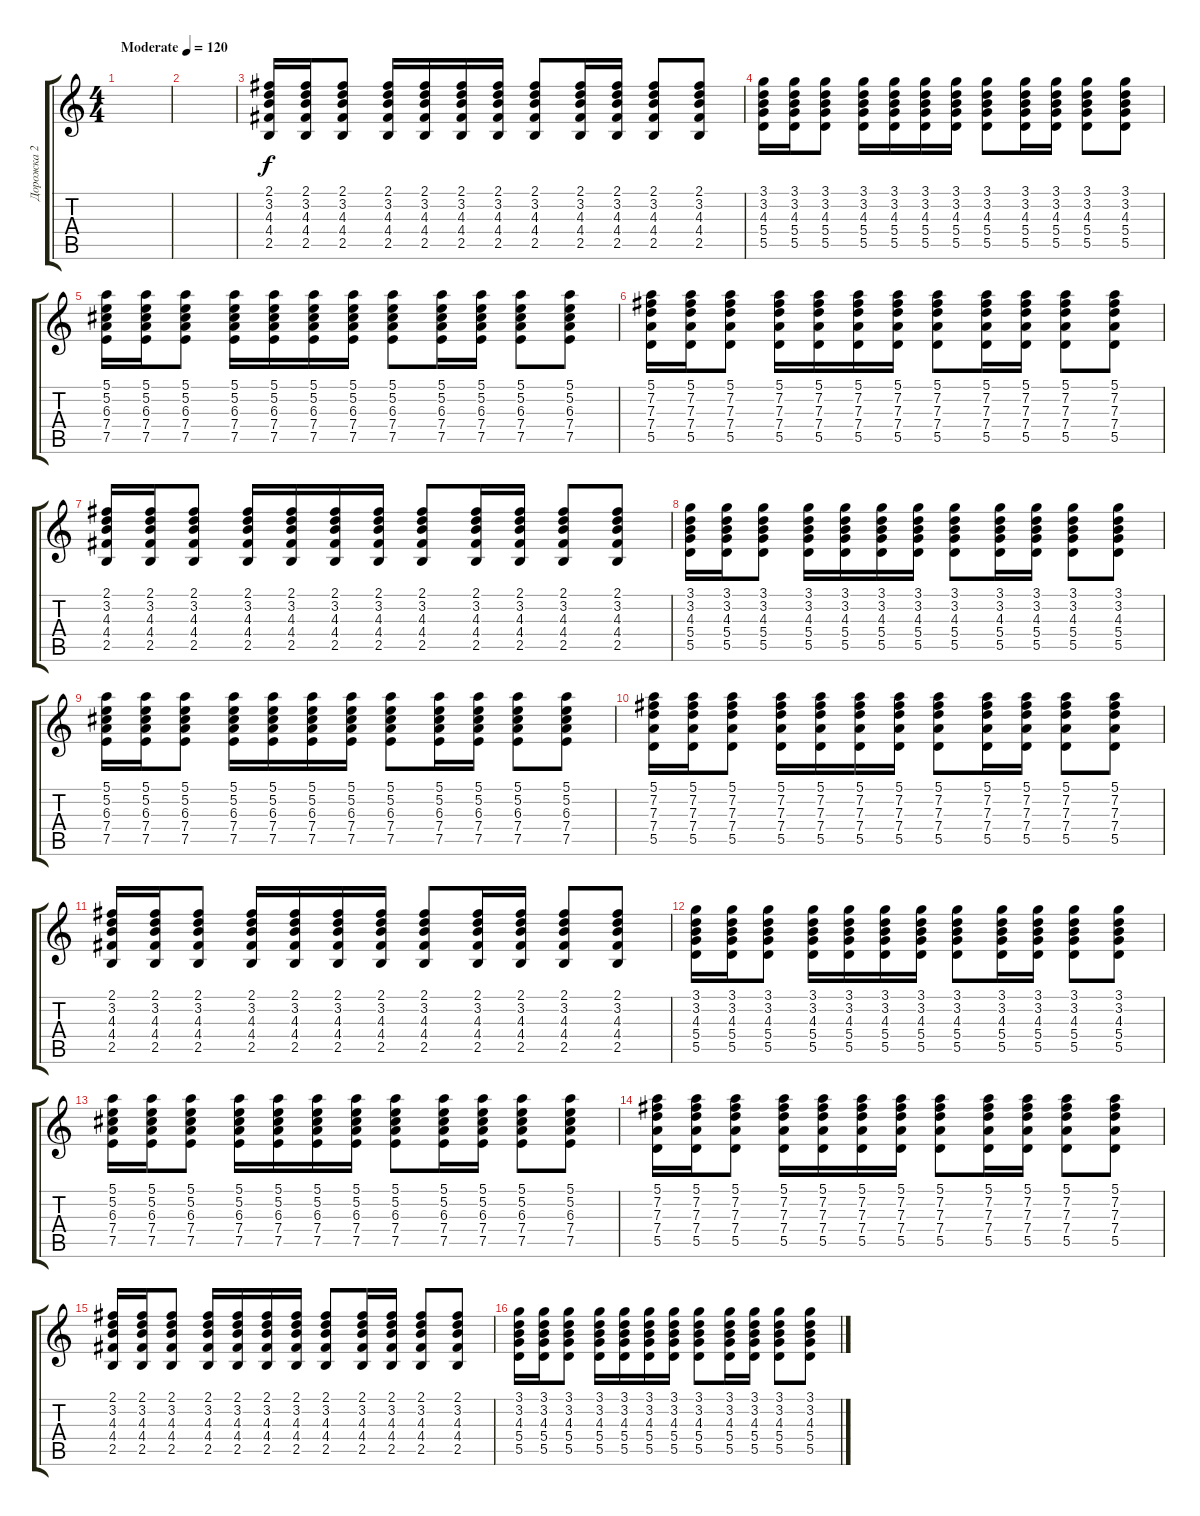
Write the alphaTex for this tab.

\track ("Дорожка 2" "Дорожка 2") {instrument acousticguitarnylon}
\staff {score tabs}
\tuning (E4 B3 G3 D3 A2 E2) {hide}
\ts (4 4)
\tempo (120 "Moderate")
\clef g2
\ks c
|
|
(2.1 3.2 4.3 4.4 2.5).16 (2.1 3.2 4.3 4.4 2.5).16 (2.1 3.2 4.3 4.4 2.5).8 (2.1 3.2 4.3 4.4 2.5).16 (2.1 3.2 4.3 4.4 2.5).16 (2.1 3.2 4.3 4.4 2.5).16 (2.1 3.2 4.3 4.4 2.5).16 (2.1 3.2 4.3 4.4 2.5).8 (2.1 3.2 4.3 4.4 2.5).16 (2.1 3.2 4.3 4.4 2.5).16 (2.1 3.2 4.3 4.4 2.5).8 (2.1 3.2 4.3 4.4 2.5).8 |
(3.1 3.2 4.3 5.4 5.5).16 (3.1 3.2 4.3 5.4 5.5).16 (3.1 3.2 4.3 5.4 5.5).8 (3.1 3.2 4.3 5.4 5.5).16 (3.1 3.2 4.3 5.4 5.5).16 (3.1 3.2 4.3 5.4 5.5).16 (3.1 3.2 4.3 5.4 5.5).16 (3.1 3.2 4.3 5.4 5.5).8 (3.1 3.2 4.3 5.4 5.5).16 (3.1 3.2 4.3 5.4 5.5).16 (3.1 3.2 4.3 5.4 5.5).8 (3.1 3.2 4.3 5.4 5.5).8 |
(5.1 5.2 6.3 7.4 7.5).16 (5.1 5.2 6.3 7.4 7.5).16 (5.1 5.2 6.3 7.4 7.5).8 (5.1 5.2 6.3 7.4 7.5).16 (5.1 5.2 6.3 7.4 7.5).16 (5.1 5.2 6.3 7.4 7.5).16 (5.1 5.2 6.3 7.4 7.5).16 (5.1 5.2 6.3 7.4 7.5).8 (5.1 5.2 6.3 7.4 7.5).16 (5.1 5.2 6.3 7.4 7.5).16 (5.1 5.2 6.3 7.4 7.5).8 (5.1 5.2 6.3 7.4 7.5).8 |
(5.1 7.2 7.3 7.4 5.5).16 (5.1 7.2 7.3 7.4 5.5).16 (5.1 7.2 7.3 7.4 5.5).8 (5.1 7.2 7.3 7.4 5.5).16 (5.1 7.2 7.3 7.4 5.5).16 (5.1 7.2 7.3 7.4 5.5).16 (5.1 7.2 7.3 7.4 5.5).16 (5.1 7.2 7.3 7.4 5.5).8 (5.1 7.2 7.3 7.4 5.5).16 (5.1 7.2 7.3 7.4 5.5).16 (5.1 7.2 7.3 7.4 5.5).8 (5.1 7.2 7.3 7.4 5.5).8 |
(2.1 3.2 4.3 4.4 2.5).16 (2.1 3.2 4.3 4.4 2.5).16 (2.1 3.2 4.3 4.4 2.5).8 (2.1 3.2 4.3 4.4 2.5).16 (2.1 3.2 4.3 4.4 2.5).16 (2.1 3.2 4.3 4.4 2.5).16 (2.1 3.2 4.3 4.4 2.5).16 (2.1 3.2 4.3 4.4 2.5).8 (2.1 3.2 4.3 4.4 2.5).16 (2.1 3.2 4.3 4.4 2.5).16 (2.1 3.2 4.3 4.4 2.5).8 (2.1 3.2 4.3 4.4 2.5).8 |
(3.1 3.2 4.3 5.4 5.5).16 (3.1 3.2 4.3 5.4 5.5).16 (3.1 3.2 4.3 5.4 5.5).8 (3.1 3.2 4.3 5.4 5.5).16 (3.1 3.2 4.3 5.4 5.5).16 (3.1 3.2 4.3 5.4 5.5).16 (3.1 3.2 4.3 5.4 5.5).16 (3.1 3.2 4.3 5.4 5.5).8 (3.1 3.2 4.3 5.4 5.5).16 (3.1 3.2 4.3 5.4 5.5).16 (3.1 3.2 4.3 5.4 5.5).8 (3.1 3.2 4.3 5.4 5.5).8 |
(5.1 5.2 6.3 7.4 7.5).16 (5.1 5.2 6.3 7.4 7.5).16 (5.1 5.2 6.3 7.4 7.5).8 (5.1 5.2 6.3 7.4 7.5).16 (5.1 5.2 6.3 7.4 7.5).16 (5.1 5.2 6.3 7.4 7.5).16 (5.1 5.2 6.3 7.4 7.5).16 (5.1 5.2 6.3 7.4 7.5).8 (5.1 5.2 6.3 7.4 7.5).16 (5.1 5.2 6.3 7.4 7.5).16 (5.1 5.2 6.3 7.4 7.5).8 (5.1 5.2 6.3 7.4 7.5).8 |
(5.1 7.2 7.3 7.4 5.5).16 (5.1 7.2 7.3 7.4 5.5).16 (5.1 7.2 7.3 7.4 5.5).8 (5.1 7.2 7.3 7.4 5.5).16 (5.1 7.2 7.3 7.4 5.5).16 (5.1 7.2 7.3 7.4 5.5).16 (5.1 7.2 7.3 7.4 5.5).16 (5.1 7.2 7.3 7.4 5.5).8 (5.1 7.2 7.3 7.4 5.5).16 (5.1 7.2 7.3 7.4 5.5).16 (5.1 7.2 7.3 7.4 5.5).8 (5.1 7.2 7.3 7.4 5.5).8 |
(2.1 3.2 4.3 4.4 2.5).16 (2.1 3.2 4.3 4.4 2.5).16 (2.1 3.2 4.3 4.4 2.5).8 (2.1 3.2 4.3 4.4 2.5).16 (2.1 3.2 4.3 4.4 2.5).16 (2.1 3.2 4.3 4.4 2.5).16 (2.1 3.2 4.3 4.4 2.5).16 (2.1 3.2 4.3 4.4 2.5).8 (2.1 3.2 4.3 4.4 2.5).16 (2.1 3.2 4.3 4.4 2.5).16 (2.1 3.2 4.3 4.4 2.5).8 (2.1 3.2 4.3 4.4 2.5).8 |
(3.1 3.2 4.3 5.4 5.5).16 (3.1 3.2 4.3 5.4 5.5).16 (3.1 3.2 4.3 5.4 5.5).8 (3.1 3.2 4.3 5.4 5.5).16 (3.1 3.2 4.3 5.4 5.5).16 (3.1 3.2 4.3 5.4 5.5).16 (3.1 3.2 4.3 5.4 5.5).16 (3.1 3.2 4.3 5.4 5.5).8 (3.1 3.2 4.3 5.4 5.5).16 (3.1 3.2 4.3 5.4 5.5).16 (3.1 3.2 4.3 5.4 5.5).8 (3.1 3.2 4.3 5.4 5.5).8 |
(5.1 5.2 6.3 7.4 7.5).16 (5.1 5.2 6.3 7.4 7.5).16 (5.1 5.2 6.3 7.4 7.5).8 (5.1 5.2 6.3 7.4 7.5).16 (5.1 5.2 6.3 7.4 7.5).16 (5.1 5.2 6.3 7.4 7.5).16 (5.1 5.2 6.3 7.4 7.5).16 (5.1 5.2 6.3 7.4 7.5).8 (5.1 5.2 6.3 7.4 7.5).16 (5.1 5.2 6.3 7.4 7.5).16 (5.1 5.2 6.3 7.4 7.5).8 (5.1 5.2 6.3 7.4 7.5).8 |
(5.1 7.2 7.3 7.4 5.5).16 (5.1 7.2 7.3 7.4 5.5).16 (5.1 7.2 7.3 7.4 5.5).8 (5.1 7.2 7.3 7.4 5.5).16 (5.1 7.2 7.3 7.4 5.5).16 (5.1 7.2 7.3 7.4 5.5).16 (5.1 7.2 7.3 7.4 5.5).16 (5.1 7.2 7.3 7.4 5.5).8 (5.1 7.2 7.3 7.4 5.5).16 (5.1 7.2 7.3 7.4 5.5).16 (5.1 7.2 7.3 7.4 5.5).8 (5.1 7.2 7.3 7.4 5.5).8 |
(2.1 3.2 4.3 4.4 2.5).16 (2.1 3.2 4.3 4.4 2.5).16 (2.1 3.2 4.3 4.4 2.5).8 (2.1 3.2 4.3 4.4 2.5).16 (2.1 3.2 4.3 4.4 2.5).16 (2.1 3.2 4.3 4.4 2.5).16 (2.1 3.2 4.3 4.4 2.5).16 (2.1 3.2 4.3 4.4 2.5).8 (2.1 3.2 4.3 4.4 2.5).16 (2.1 3.2 4.3 4.4 2.5).16 (2.1 3.2 4.3 4.4 2.5).8 (2.1 3.2 4.3 4.4 2.5).8 |
(3.1 3.2 4.3 5.4 5.5).16 (3.1 3.2 4.3 5.4 5.5).16 (3.1 3.2 4.3 5.4 5.5).8 (3.1 3.2 4.3 5.4 5.5).16 (3.1 3.2 4.3 5.4 5.5).16 (3.1 3.2 4.3 5.4 5.5).16 (3.1 3.2 4.3 5.4 5.5).16 (3.1 3.2 4.3 5.4 5.5).8 (3.1 3.2 4.3 5.4 5.5).16 (3.1 3.2 4.3 5.4 5.5).16 (3.1 3.2 4.3 5.4 5.5).8 (3.1 3.2 4.3 5.4 5.5).8
